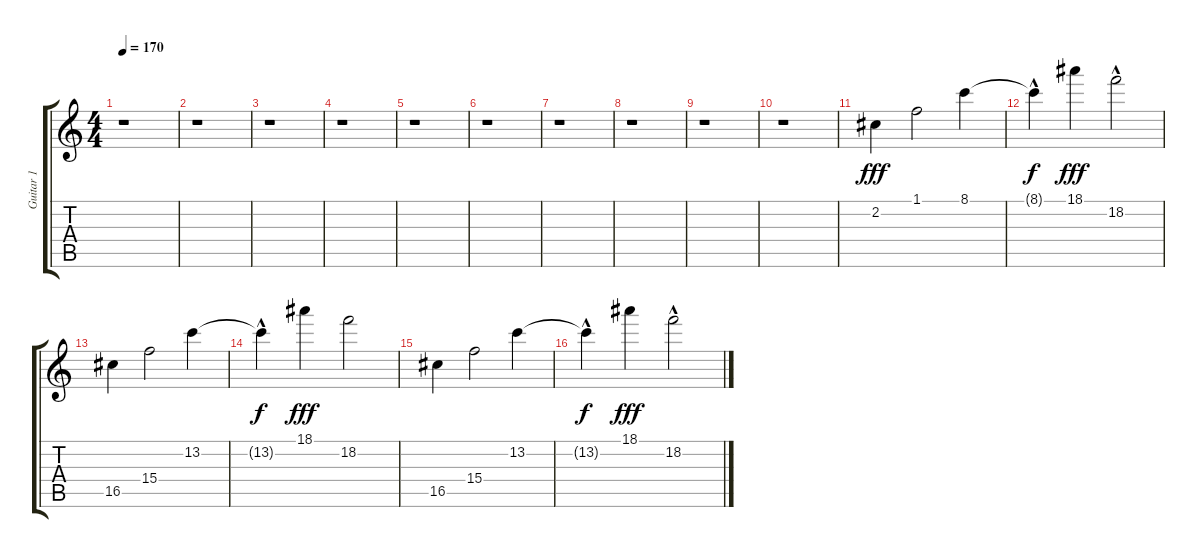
\track ("Guitar 1" "Guitar 1") {instrument acousticguitarsteel}
\staff {score tabs}
\tuning (E4 B3 G3 D3 A2 E2) {hide}
\ts (4 4)
\tempo 170
\clef g2
\ks c
r.1{dy fff instrument acousticguitarsteel} |
r.1 |
r.1 |
r.1 |
r.1 |
r.1 |
r.1 |
r.1 |
r.1 |
r.1 |
2.2.4 1.1.2 8.1.4 |
8.1{hac t}.4{dy f} 18.1.4{dy fff} 18.2{hac}.2 |
16.5.4 15.4.2 13.2.4 |
13.2{hac t}.4{dy f} 18.1.4{dy fff} 18.2.2 |
16.5.4 15.4.2 13.2.4 |
13.2{hac t}.4{dy f} 18.1.4{dy fff} 18.2{hac}.2
